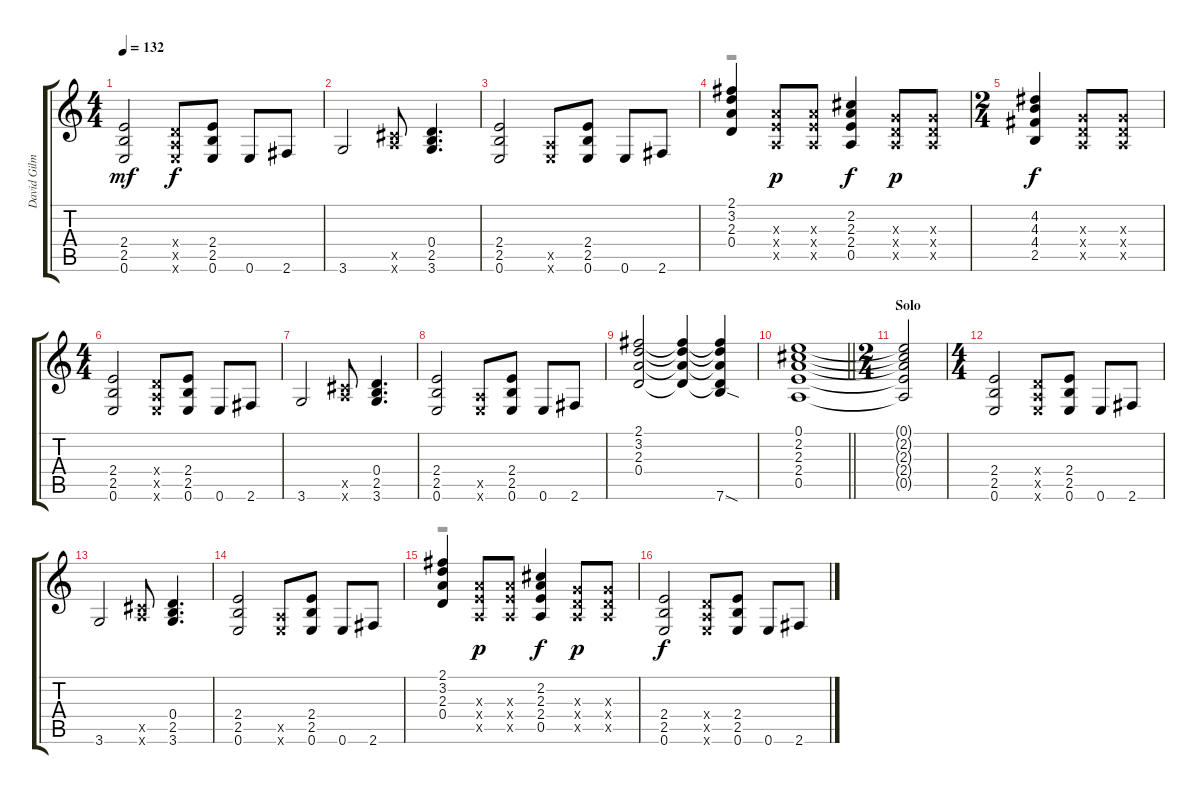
\track ("David Gilmour - Rhythm" "David Gilm") {instrument electricguitarclean}
\staff {score tabs}
\tuning (E4 B3 G3 D3 A2 E2) {hide}
\voice
\ts (4 4)
\tempo 132
\clef g2
\ks c
(2.4 2.5 0.6).2{dy mf} (0.4{x} 0.5{x} 0.6{x}).8{dy f} (2.4 2.5 0.6).8 0.6.8 2.6.8 |
3.6.2 (0.5{x} 9.6{x}).8 (0.4 2.5 3.6).4{d} |
(2.4 2.5 0.6).2 (0.5{x} 0.6{x}).8 (2.4 2.5 0.6).8 0.6.8 2.6.8 |
(2.1 3.2 2.3 0.4).4 (2.3{x} 2.4{x} 0.5{x}).8{dy p} (2.3{x} 2.4{x} 0.5{x}).8 (2.2 2.3 2.4 0.5).4{dy f} (0.3{x} 0.4{x} 0.5{x}).8{dy p} (0.3{x} 0.4{x} 0.5{x}).8 |
\ts (2 4)
(4.2 4.3 4.4 2.5).4{dy f} (0.3{x} 0.4{x} 0.5{x}).8 (0.3{x} 0.4{x} 0.5{x}).8 |
\ts (4 4)
(2.4 2.5 0.6).2 (0.4{x} 0.5{x} 0.6{x}).8 (2.4 2.5 0.6).8 0.6.8 2.6.8 |
3.6.2 (0.5{x} 9.6{x}).8 (0.4 2.5 3.6).4{d} |
(2.4 2.5 0.6).2 (0.5{x} 0.6{x}).8 (2.4 2.5 0.6).8 0.6.8 2.6.8 |
(2.1 3.2 2.3 0.4).2 (2.1{t} 3.2{t} 2.3{t} 0.4{t}).4 (2.1{t} 3.2{t} 2.3{t} 0.4{t} 7.6{sod}).4 |
\barLineRight lightlight
(0.1 2.2 2.3 2.4 0.5).1 |
\ts (2 4)
\section ("" "Solo")
(0.1{t} 2.2{t} 2.3{t} 2.4{t} 0.5{t}).2 |
\ts (4 4)
(2.4 2.5 0.6).2 (0.4{x} 0.5{x} 0.6{x}).8 (2.4 2.5 0.6).8 0.6.8 2.6.8 |
3.6.2 (0.5{x} 9.6{x}).8 (0.4 2.5 3.6).4{d} |
(2.4 2.5 0.6).2 (0.5{x} 0.6{x}).8 (2.4 2.5 0.6).8 0.6.8 2.6.8 |
(2.1 3.2 2.3 0.4).4 (2.3{x} 2.4{x} 0.5{x}).8{dy p} (2.3{x} 2.4{x} 0.5{x}).8 (2.2 2.3 2.4 0.5).4{dy f} (0.3{x} 0.4{x} 0.5{x}).8{dy p} (0.3{x} 0.4{x} 0.5{x}).8 |
(2.4 2.5 0.6).2{dy f} (0.4{x} 0.5{x} 0.6{x}).8 (2.4 2.5 0.6).8 0.6.8 2.6.8
\voice
\clef g2
\ottava regular
\simile none
\ks c
|
|
|
r.1 |
|
|
|
|
|
\barLineRight lightlight
|
|
|
|
|
r.1 |
